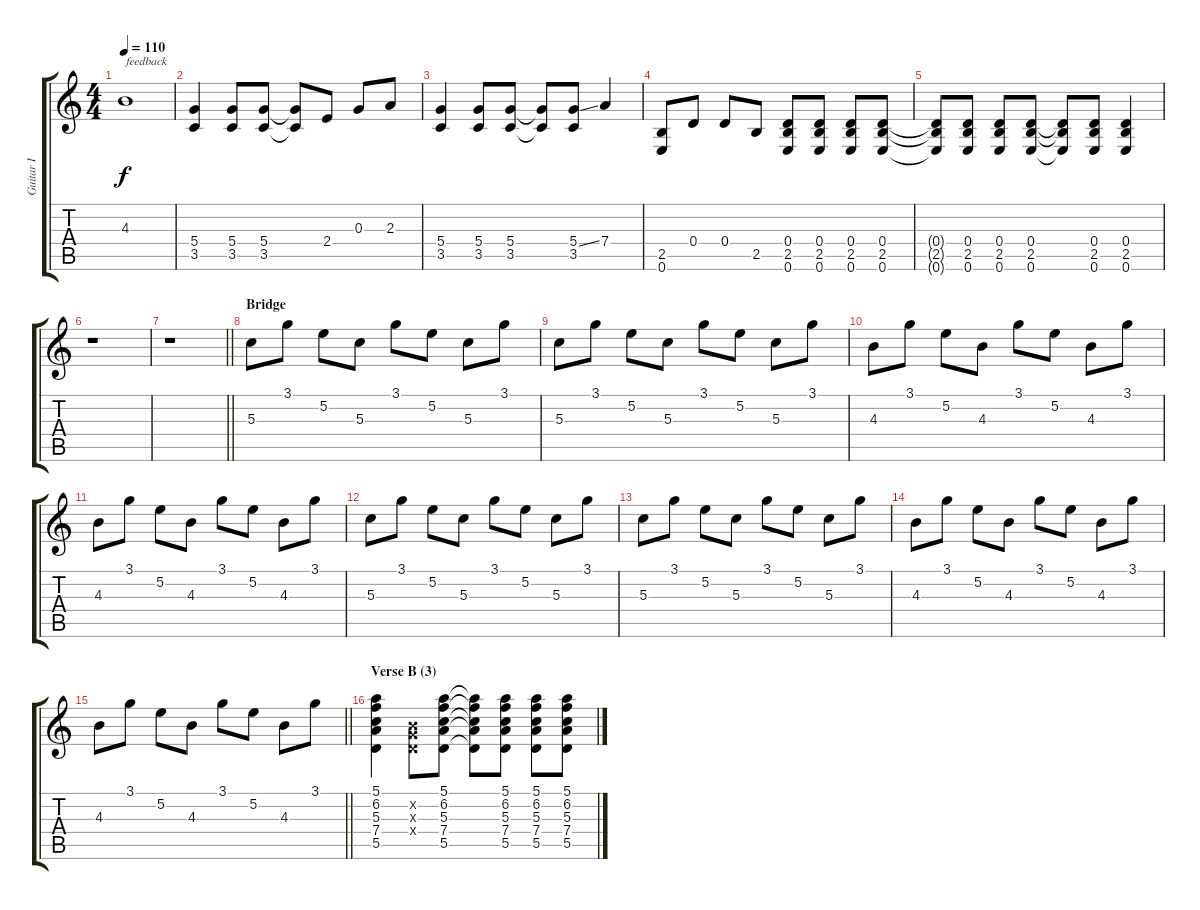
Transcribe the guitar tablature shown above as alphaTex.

\track ("Guitar I" "Guitar I") {instrument electricguitarjazz}
\staff {score tabs}
\tuning (E4 B3 G3 D3 A2 E2) {hide}
\ts (4 4)
\tempo 110
\clef g2
\ks c
4.3{t}.1{txt "feedback" dy f} |
(5.4 3.5).4{volume 12 balance 12} (5.4 3.5).8 (5.4 3.5).8 (5.4{t} 3.5{t}).8 2.4.8 0.3.8 2.3.8 |
(5.4 3.5).4 (5.4 3.5).8 (5.4 3.5).8 (5.4{t} 3.5{t}).8 (5.4{ss} 3.5).8 7.4.4 |
(2.5 0.6).8 0.4.8 0.4.8 2.5.8 (0.4 2.5 0.6).8 (0.4 2.5 0.6).8 (0.4 2.5 0.6).8 (0.4 2.5 0.6).8 |
(0.4{t} 2.5{t} 0.6{t}).8 (0.4 2.5 0.6).8 (0.4 2.5 0.6).8 (0.4 2.5 0.6).8 (0.4{t} 2.5{t} 0.6{t}).8 (0.4 2.5 0.6).8 (0.4 2.5 0.6).4 |
r.1{instrument electricguitarjazz} |
\barLineRight lightlight
r.1 |
\section ("" "Bridge")
5.3.8 3.1.8 5.2.8 5.3.8 3.1.8 5.2.8 5.3.8 3.1.8 |
5.3.8 3.1.8 5.2.8 5.3.8 3.1.8 5.2.8 5.3.8 3.1.8 |
4.3.8 3.1.8 5.2.8 4.3.8 3.1.8 5.2.8 4.3.8 3.1.8 |
4.3.8 3.1.8 5.2.8 4.3.8 3.1.8 5.2.8 4.3.8 3.1.8 |
5.3.8 3.1.8 5.2.8 5.3.8 3.1.8 5.2.8 5.3.8 3.1.8 |
5.3.8 3.1.8 5.2.8 5.3.8 3.1.8 5.2.8 5.3.8 3.1.8 |
4.3.8 3.1.8 5.2.8 4.3.8 3.1.8 5.2.8 4.3.8 3.1.8 |
\barLineRight lightlight
4.3.8 3.1.8 5.2.8 4.3.8 3.1.8 5.2.8 4.3.8 3.1.8 |
\section ("" "Verse B (3)")
(5.1 6.2 5.3 7.4 5.5).4 (0.2{x} 0.3{x} 0.4{x}).8 (5.1 6.2 5.3 7.4 5.5).8 (5.1{t} 6.2{t} 5.3{t} 7.4{t} 5.5{t}).8 (5.1 6.2 5.3 7.4 5.5).8 (5.1 6.2 5.3 7.4 5.5).8 (5.1 6.2 5.3 7.4 5.5).8
